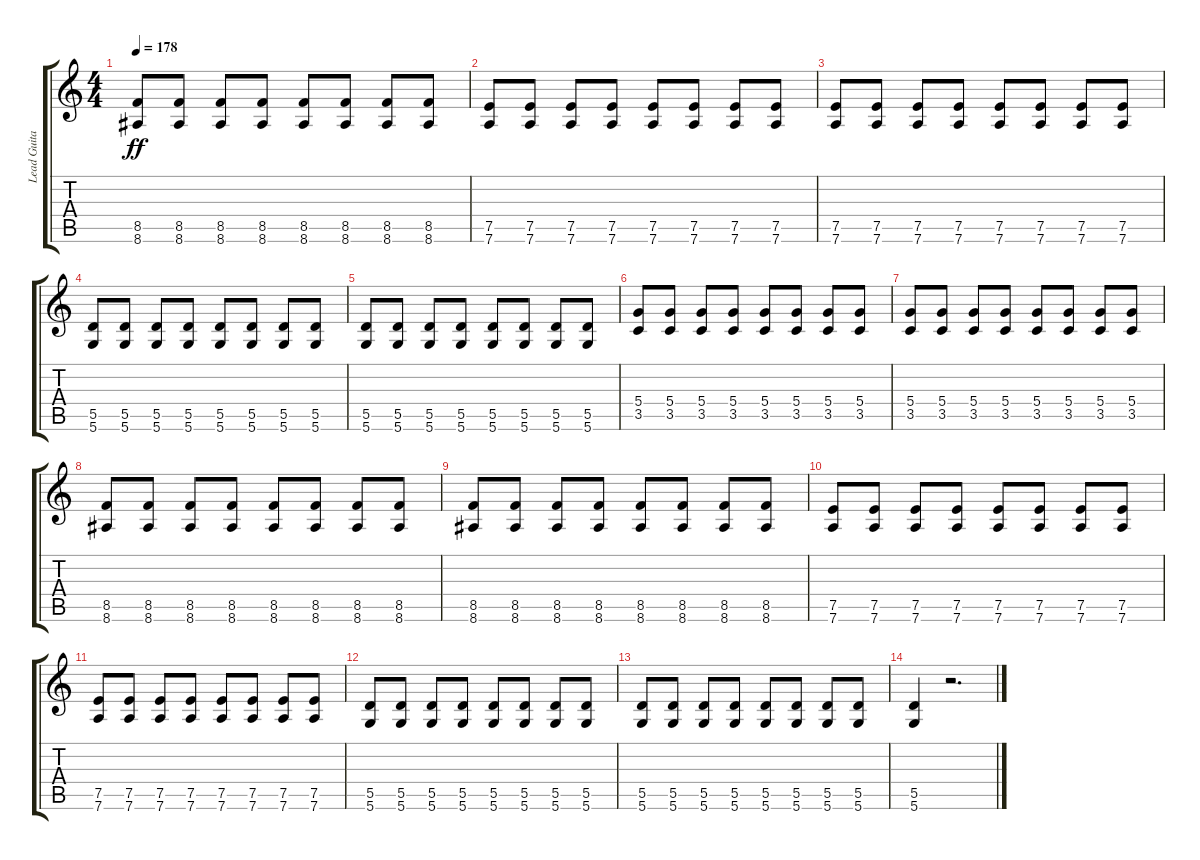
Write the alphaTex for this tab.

\track ("Lead Guitar R" "Lead Guita") {instrument distortionguitar}
\staff {score tabs}
\tuning (E4 B3 G3 D3 A2 D2) {hide}
\ts (4 4)
\tempo 178
\clef g2
\ks c
(8.5 8.6).8{dy ff} (8.5 8.6).8 (8.5 8.6).8 (8.5 8.6).8 (8.5 8.6).8 (8.5 8.6).8 (8.5 8.6).8 (8.5 8.6).8 |
(7.5 7.6).8 (7.5 7.6).8 (7.5 7.6).8 (7.5 7.6).8 (7.5 7.6).8 (7.5 7.6).8 (7.5 7.6).8 (7.5 7.6).8 |
(7.5 7.6).8 (7.5 7.6).8 (7.5 7.6).8 (7.5 7.6).8 (7.5 7.6).8 (7.5 7.6).8 (7.5 7.6).8 (7.5 7.6).8 |
(5.5 5.6).8 (5.5 5.6).8 (5.5 5.6).8 (5.5 5.6).8 (5.5 5.6).8 (5.5 5.6).8 (5.5 5.6).8 (5.5 5.6).8 |
(5.5 5.6).8 (5.5 5.6).8 (5.5 5.6).8 (5.5 5.6).8 (5.5 5.6).8 (5.5 5.6).8 (5.5 5.6).8 (5.5 5.6).8 |
(5.4 3.5).8 (5.4 3.5).8 (5.4 3.5).8 (5.4 3.5).8 (5.4 3.5).8 (5.4 3.5).8 (5.4 3.5).8 (5.4 3.5).8 |
(5.4 3.5).8 (5.4 3.5).8 (5.4 3.5).8 (5.4 3.5).8 (5.4 3.5).8 (5.4 3.5).8 (5.4 3.5).8 (5.4 3.5).8 |
(8.5 8.6).8 (8.5 8.6).8 (8.5 8.6).8 (8.5 8.6).8 (8.5 8.6).8 (8.5 8.6).8 (8.5 8.6).8 (8.5 8.6).8 |
(8.5 8.6).8 (8.5 8.6).8 (8.5 8.6).8 (8.5 8.6).8 (8.5 8.6).8 (8.5 8.6).8 (8.5 8.6).8 (8.5 8.6).8 |
(7.5 7.6).8 (7.5 7.6).8 (7.5 7.6).8 (7.5 7.6).8 (7.5 7.6).8 (7.5 7.6).8 (7.5 7.6).8 (7.5 7.6).8 |
(7.5 7.6).8 (7.5 7.6).8 (7.5 7.6).8 (7.5 7.6).8 (7.5 7.6).8 (7.5 7.6).8 (7.5 7.6).8 (7.5 7.6).8 |
(5.5 5.6).8 (5.5 5.6).8 (5.5 5.6).8 (5.5 5.6).8 (5.5 5.6).8 (5.5 5.6).8 (5.5 5.6).8 (5.5 5.6).8 |
(5.5 5.6).8 (5.5 5.6).8 (5.5 5.6).8 (5.5 5.6).8 (5.5 5.6).8 (5.5 5.6).8 (5.5 5.6).8 (5.5 5.6).8 |
(5.5 5.6).4 r.2{d}
